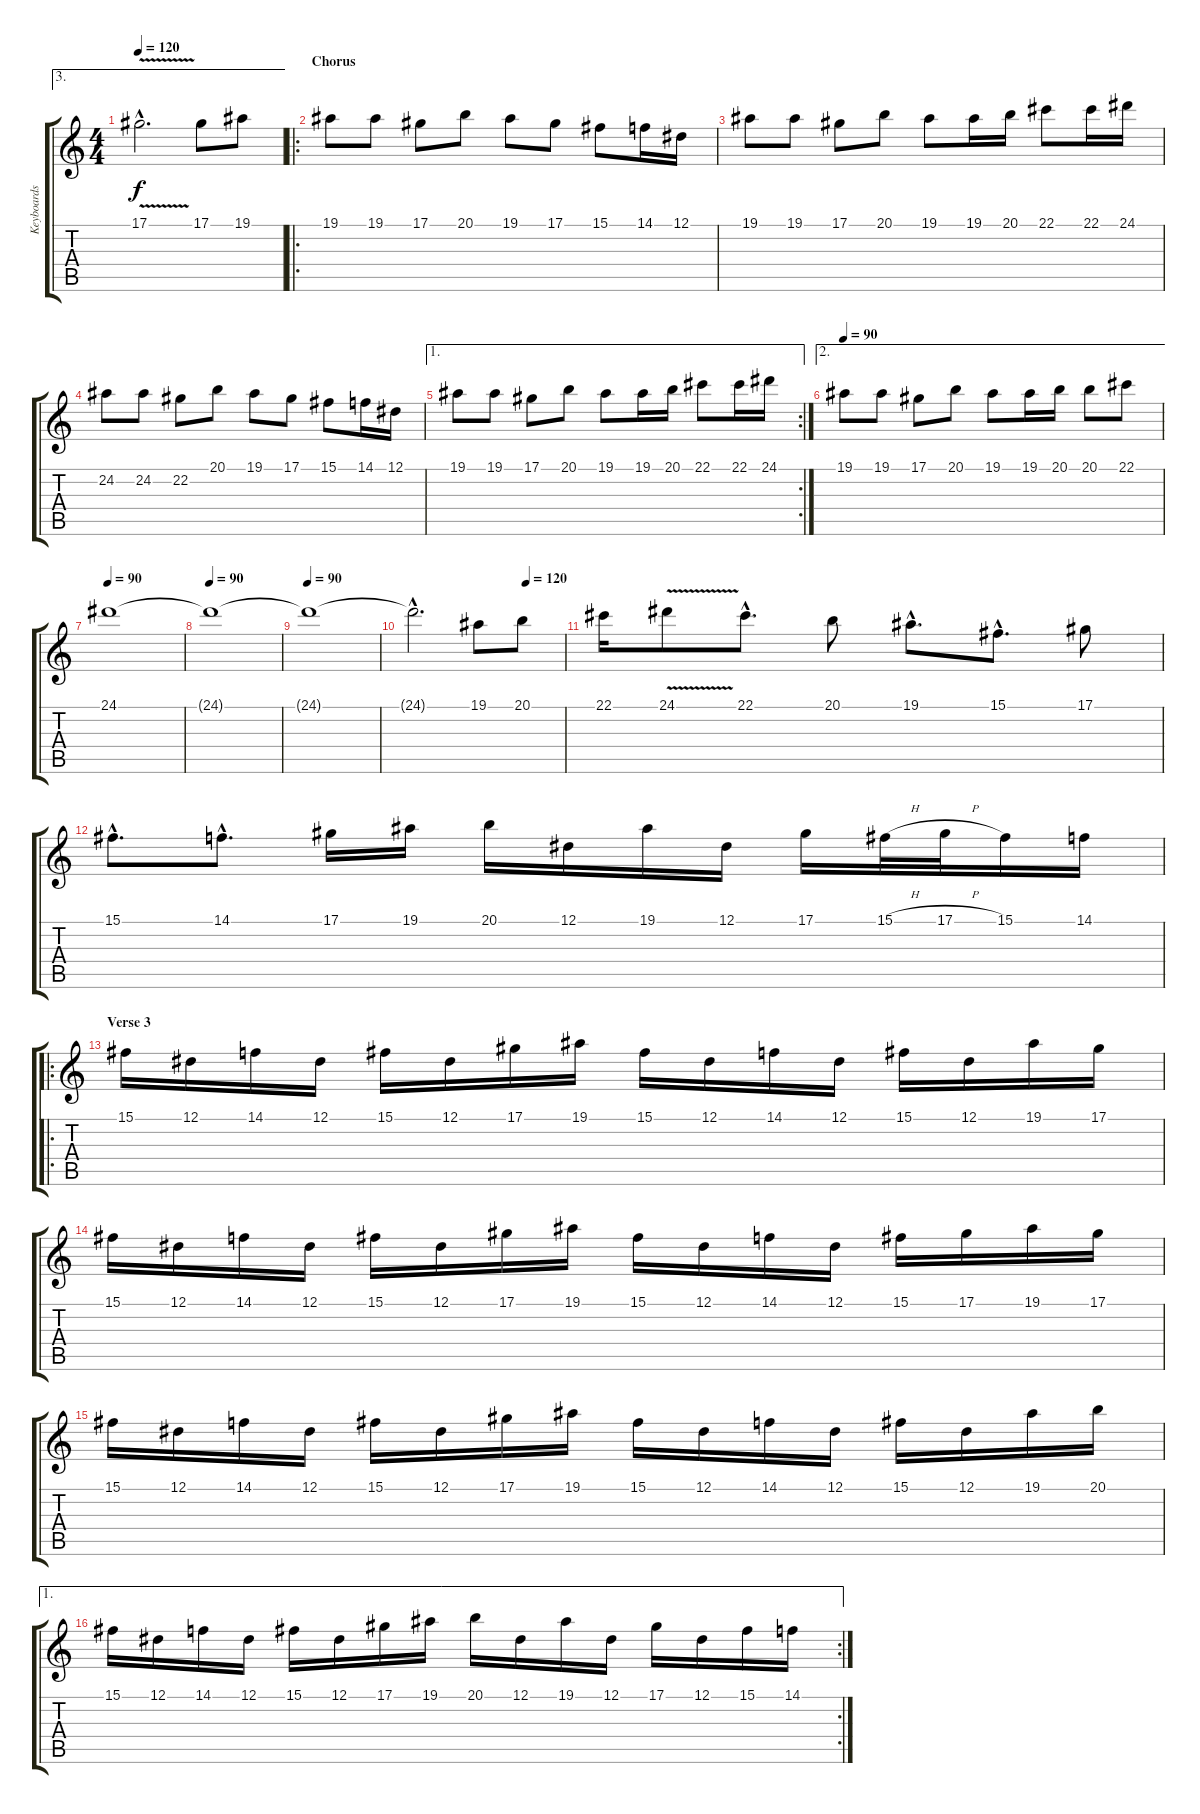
\track ("Keyboards" "Keyboards") {instrument stringensemble1}
\staff {score tabs}
\tuning (Eb4 Bb3 Gb3 Db3 Ab2 Eb2) {hide}
\ae 3
\ts (4 4)
\tempo 120
\clef g2
\ks c
17.1{v hac}.2{d dy f} 17.1.8 19.1.8 |
\ro
\section ("" "Chorus")
19.1.8 19.1.8 17.1.8 20.1.8 19.1.8 17.1.8 15.1.8 14.1.16 12.1.16 |
19.1.8 19.1.8 17.1.8 20.1.8 19.1.8 19.1.16 20.1.16 22.1.8 22.1.16 24.1.16 |
24.2.8 24.2.8 22.2.8 20.1.8 19.1.8 17.1.8 15.1.8 14.1.16 12.1.16 |
\ae 1
\rc 2
19.1.8 19.1.8 17.1.8 20.1.8 19.1.8 19.1.16 20.1.16 22.1.8 22.1.16 24.1.16 |
\ae 2
\tempo 90
19.1.8 19.1.8 17.1.8 20.1.8 19.1.8 19.1.16 20.1.16 20.1.8 22.1.8 |
\tempo 90
24.1.1 |
\tempo 90
24.1{t}.1 |
\tempo 90
24.1{t}.1 |
\tempo (120 0.75)
24.1{hac t}.2{d} 19.1.8 20.1.8 |
22.1.16 24.1{v}.8 22.1{hac}.8{d} 20.1.8 19.1{hac}.8{d} 15.1{hac}.8{d} 17.1.8 |
15.1{hac}.8{d} 14.1{hac}.8{d} 17.1.16 19.1.16 20.1.16 12.1.16 19.1.16 12.1.16 17.1.16 15.1{h}.32 17.1{h}.32 15.1.16 14.1.16 |
\ro
\section ("" "Verse 3")
15.1.16 12.1.16 14.1.16 12.1.16 15.1.16 12.1.16 17.1.16 19.1.16 15.1.16 12.1.16 14.1.16 12.1.16 15.1.16 12.1.16 19.1.16 17.1.16 |
15.1.16 12.1.16 14.1.16 12.1.16 15.1.16 12.1.16 17.1.16 19.1.16 15.1.16 12.1.16 14.1.16 12.1.16 15.1.16 17.1.16 19.1.16 17.1.16 |
15.1.16 12.1.16 14.1.16 12.1.16 15.1.16 12.1.16 17.1.16 19.1.16 15.1.16 12.1.16 14.1.16 12.1.16 15.1.16 12.1.16 19.1.16 20.1.16 |
\ae 1
\rc 2
15.1.16 12.1.16 14.1.16 12.1.16 15.1.16 12.1.16 17.1.16 19.1.16 20.1.16 12.1.16 19.1.16 12.1.16 17.1.16 12.1.16 15.1.16 14.1.16
